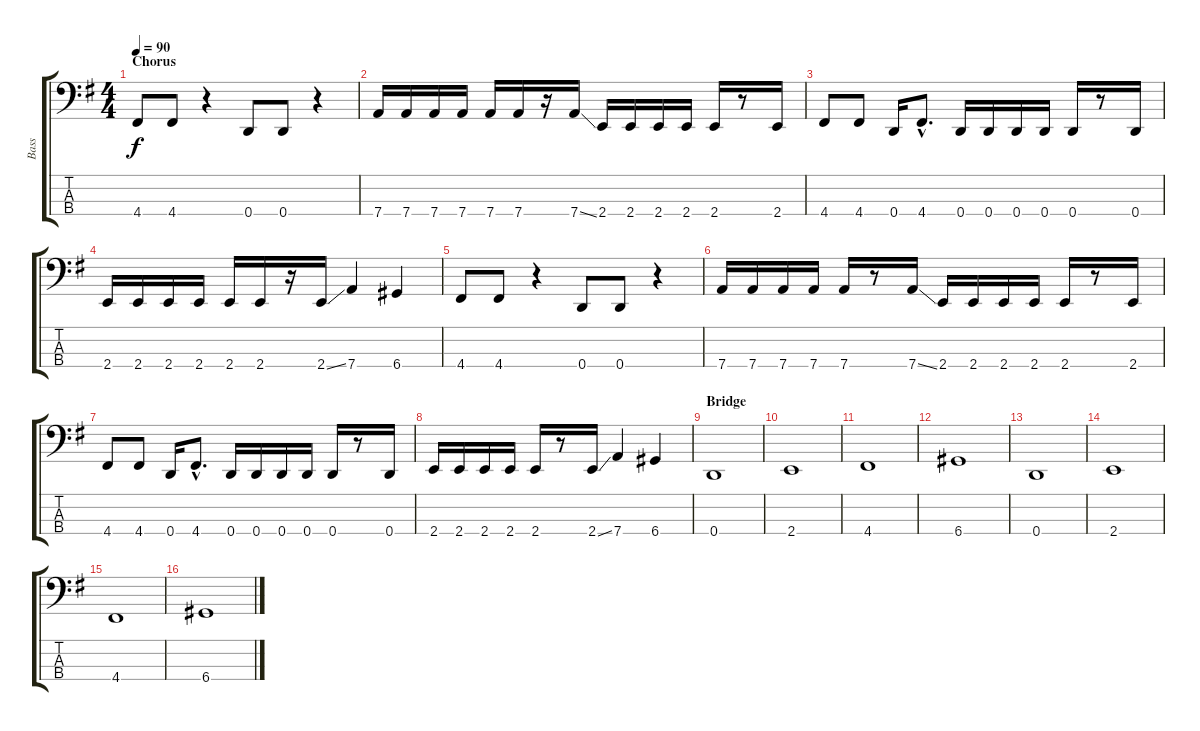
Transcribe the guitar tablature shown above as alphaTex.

\track ("Bass" "Bass") {instrument electricbasspick}
\staff {score tabs}
\tuning (G2 D2 A1 D1) {hide}
\ts (4 4)
\section ("" "Chorus")
\tempo 90
\clef f4
\ks g
4.4.8{dy f} 4.4.8 r.4 0.4.8 0.4.8 r.4 |
7.4.16 7.4.16 7.4.16 7.4.16 7.4.16 7.4.16 r.16 7.4{ss}.16 2.4.16 2.4.16 2.4.16 2.4.16 2.4.16 r.8 2.4.16 |
4.4.8 4.4.8 0.4.16 4.4{hac}.8{d} 0.4.16 0.4.16 0.4.16 0.4.16 0.4.16 r.8 0.4.16 |
2.4.16 2.4.16 2.4.16 2.4.16 2.4.16 2.4.16 r.16 2.4{ss}.16 7.4.4 6.4.4 |
4.4.8 4.4.8 r.4 0.4.8 0.4.8 r.4 |
7.4.16 7.4.16 7.4.16 7.4.16 7.4.16 r.8 7.4{ss}.16 2.4.16 2.4.16 2.4.16 2.4.16 2.4.16 r.8 2.4.16 |
4.4.8 4.4.8 0.4.16 4.4{hac}.8{d} 0.4.16 0.4.16 0.4.16 0.4.16 0.4.16 r.8 0.4.16 |
2.4.16 2.4.16 2.4.16 2.4.16 2.4.16 r.8 2.4{ss}.16 7.4.4 6.4.4 |
\section ("" "Bridge")
0.4.1 |
2.4.1 |
4.4.1 |
6.4.1 |
0.4.1 |
2.4.1 |
4.4.1 |
6.4.1
